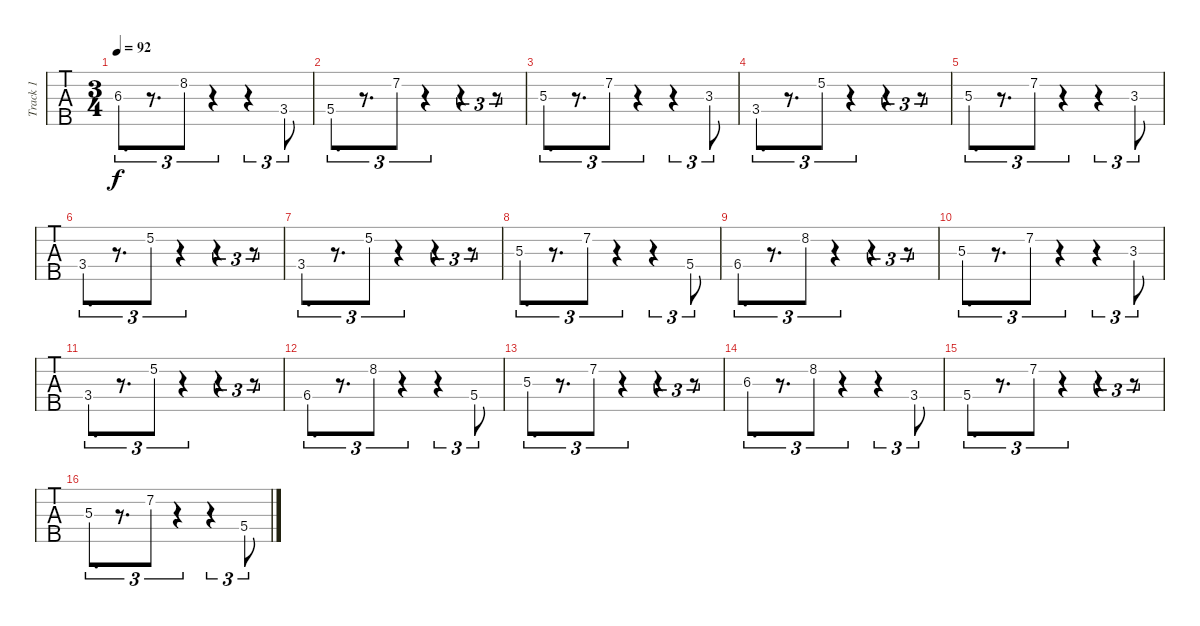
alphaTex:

\track ("Track 1" "Track 1") {instrument cello}
\staff {tabs}
\tuning (G2 D2 A1 E1 B0) {hide}
\ts (3 4)
\tempo 92
\clef f4
\ks c
6.3.8{d tu (3 2) dy f} r.8{d tu (3 2)} 8.2.8{tu (3 2)} r.4{tu (3 2)} r.4{tu (3 2)} 3.4.8{tu (3 2)} |
5.4.8{d tu (3 2)} r.8{d tu (3 2)} 7.2.8{tu (3 2)} r.4{tu (3 2)} r.4{tu (3 2)} r.8{tu (3 2)} |
5.3.8{d tu (3 2)} r.8{d tu (3 2)} 7.2.8{tu (3 2)} r.4{tu (3 2)} r.4{tu (3 2)} 3.3.8{tu (3 2)} |
3.4.8{d tu (3 2)} r.8{d tu (3 2)} 5.2.8{tu (3 2)} r.4{tu (3 2)} r.4{tu (3 2)} r.8{tu (3 2)} |
5.3.8{d tu (3 2)} r.8{d tu (3 2)} 7.2.8{tu (3 2)} r.4{tu (3 2)} r.4{tu (3 2)} 3.3.8{tu (3 2)} |
3.4.8{d tu (3 2)} r.8{d tu (3 2)} 5.2.8{tu (3 2)} r.4{tu (3 2)} r.4{tu (3 2)} r.8{tu (3 2)} |
3.4.8{d tu (3 2)} r.8{d tu (3 2)} 5.2.8{tu (3 2)} r.4{tu (3 2)} r.4{tu (3 2)} r.8{tu (3 2)} |
5.3.8{d tu (3 2)} r.8{d tu (3 2)} 7.2.8{tu (3 2)} r.4{tu (3 2)} r.4{tu (3 2)} 5.4.8{tu (3 2)} |
6.4.8{d tu (3 2)} r.8{d tu (3 2)} 8.2.8{tu (3 2)} r.4{tu (3 2)} r.4{tu (3 2)} r.8{tu (3 2)} |
5.3.8{d tu (3 2)} r.8{d tu (3 2)} 7.2.8{tu (3 2)} r.4{tu (3 2)} r.4{tu (3 2)} 3.3.8{tu (3 2)} |
3.4.8{d tu (3 2)} r.8{d tu (3 2)} 5.2.8{tu (3 2)} r.4{tu (3 2)} r.4{tu (3 2)} r.8{tu (3 2)} |
6.4.8{d tu (3 2)} r.8{d tu (3 2)} 8.2.8{tu (3 2)} r.4{tu (3 2)} r.4{tu (3 2)} 5.4.8{tu (3 2)} |
5.3.8{d tu (3 2)} r.8{d tu (3 2)} 7.2.8{tu (3 2)} r.4{tu (3 2)} r.4{tu (3 2)} r.8{tu (3 2)} |
6.3.8{d tu (3 2)} r.8{d tu (3 2)} 8.2.8{tu (3 2)} r.4{tu (3 2)} r.4{tu (3 2)} 3.4.8{tu (3 2)} |
5.4.8{d tu (3 2)} r.8{d tu (3 2)} 7.2.8{tu (3 2)} r.4{tu (3 2)} r.4{tu (3 2)} r.8{tu (3 2)} |
5.3.8{d tu (3 2)} r.8{d tu (3 2)} 7.2.8{tu (3 2)} r.4{tu (3 2)} r.4{tu (3 2)} 5.4.8{tu (3 2)}
